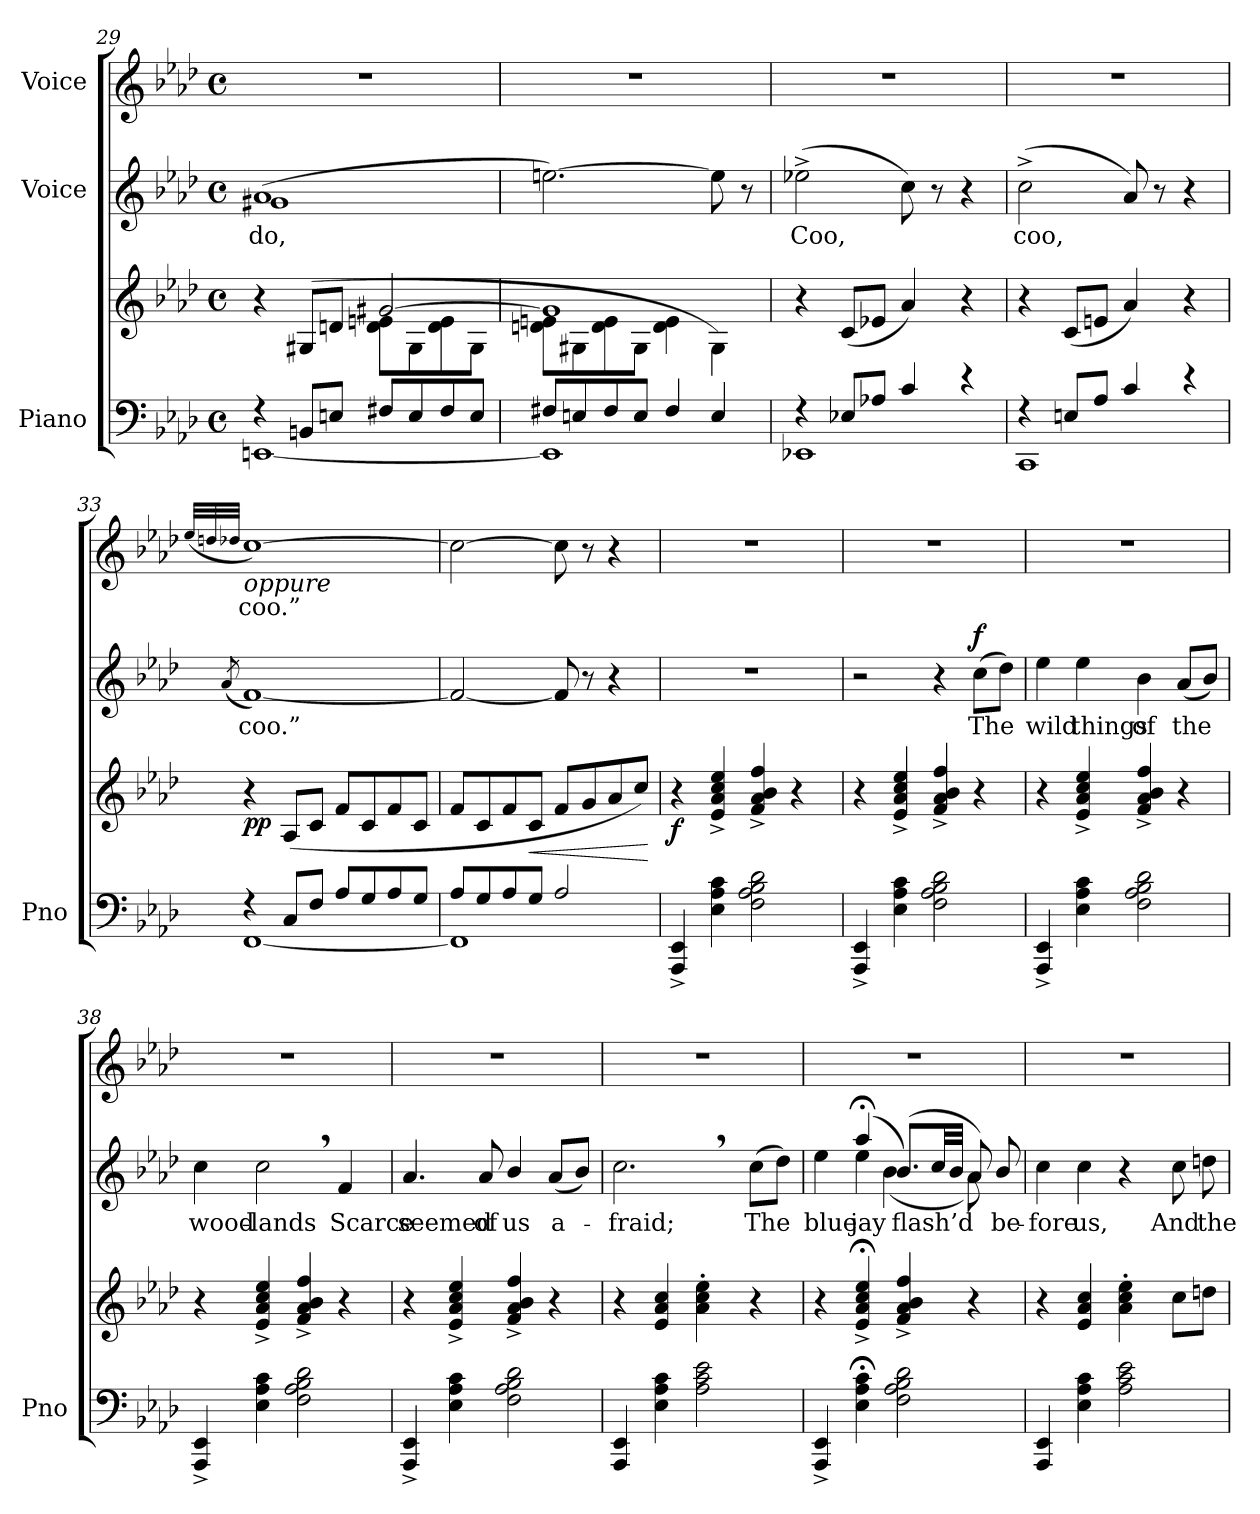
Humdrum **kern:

**kern	**kern	**dynam	**kern	**text	**dynam	**kern	**text
*part3	*part3	*part3	*part2	*part2	*part2	*part1	*part1
*staff4	*staff3	*staff3/4	*staff2	*staff2	*staff2	*staff1	*staff1
*I"Piano	*	*	*I"Voice	*	*	*I"Voice	*
*I'Pno	*	*	*	*	*	*	*
!!LO:LB:g=z
*clefF4	*clefG2	*	*clefG2	*	*	*clefG2	*
*k[b-e-a-d-]	*k[b-e-a-d-]	*	*k[b-e-a-d-]	*	*	*k[b-e-a-d-]	*
*M4/4	*M4/4	*	*M4/4	*	*	*M4/4	*
*met(c)	*met(c)	*	*met(c)	*	*	*met(c)	*
=29	=29	=29	=29	=29	=29	=29	=29
*^	*^	*	*	*	*	*	*
!	!	!	!	!	!	!LO:LY:b	!	!	!
*	*	*	*	*	*^	*	*	*	*
4r	[1EEn	2ryy	4r	.	(>1a-	1g#X	do,	.	1r	.
8BBn/L	.	.	(>8G#X/L	.	.	.	.	.	.	.
8En/J	.	.	8dn/J	.	.	.	.	.	.	.
8F#X/L	.	[2g#X/	8d\ 8en\L	.	.	.	.	.	.	.
8E/	.	.	8G#\	.	.	.	.	.	.	.
8F#/	.	.	8d\ 8e\	.	.	.	.	.	.	.
8E/J	.	.	8G#\J	.	.	.	.	.	.	.
*	*	*	*	*	*v	*v	*	*	*	*
=30	=30	=30	=30	=30	=30	=30	=30	=30	=30
8F#X/L	1EE]	1g#]	8dn\ 8en\L	.	[2.een\)	.	.	1r	.
8En/	.	.	8G#X\	.	.	.	.	.	.
8F#/	.	.	8d\ 8e\	.	.	.	.	.	.
8E/J	.	.	8G#\J	.	.	.	.	.	.
4F#/	.	.	4d\ 4e\	.	.	.	.	.	.
4E/	.	.	4G#\)	.	8ee\]	.	.	.	.
.	.	.	.	.	8r	.	.	.	.
*	*	*v	*v	*	*	*	*	*	*
=31	=31	=31	=31	=31	=31	=31	=31	=31
!	!	!	!	!	!LO:LY:b	!	!	!
4r	1EE-X	4r	.	(2ee-X^\	Coo,	.	1r	.
8E-X/L	.	(8c/L	.	.	.	.	.	.
8A-X/J	.	8e-X/J	.	.	.	.	.	.
4c/	.	4a-/)	.	8cc\)	.	.	.	.
.	.	.	.	8r	.	.	.	.
4r	.	4r	.	4r	.	.	.	.
!!LO:LB:g=z
=32	=32	=32	=32	=32	=32	=32	=32	=32
!	!	!	!	!	!LO:LY:b	!	!	!
4r	1CC	4r	.	(2cc^\	coo,	.	1r	.
8En/L	.	(8c/L	.	.	.	.	.	.
8A-/J	.	8en/J	.	.	.	.	.	.
4c/	.	4a-/)	.	8a-/)	.	.	.	.
.	.	.	.	8r	.	.	.	.
4r	.	4r	.	4r	.	.	.	.
=33	=33	=33	=33	=33	=33	=33	=33	=33
.	.	.	.	.	.	.	(32qee-/LLL	.
.	.	.	.	.	.	.	32qddn/	.
.	.	.	.	(8qa-/	.	.	32qdd-X/JJJ	.
!	!	!	!	!	!	!	!LO:TX:b:i:t=oppure	!
!	!	!	!LO:DY:b	!	!LO:LY:b	!	!	!LO:LY:b
4r	[1FF	4r	pp	[1f)	coo.”	.	[1cc)	coo.”
8C/L	.	(8A-/L	.	.	.	.	.	.
8F/J	.	8c/J	.	.	.	.	.	.
8A-/L	.	8f/L	.	.	.	.	.	.
8G/	.	8c/	.	.	.	.	.	.
8A-/	.	8f/	.	.	.	.	.	.
8G/J	.	8c/J	.	.	.	.	.	.
=34	=34	=34	=34	=34	=34	=34	=34	=34
8A-/L	1FF]	8f/L	.	2f/_	.	.	2cc\_	.
8G/	.	8c/	.	.	.	.	.	.
8A-/	.	8f/	.	.	.	.	.	.
!	!	!	!LO:HP:b	!	!	!	!	!
8G/J	.	8c/J	<	.	.	.	.	.
2A-/	.	8f/L	.	8f/]	.	.	8cc\]	.
.	.	8g/	.	8r	.	.	8r	.
.	.	8a-/	.	4r	.	.	4r	.
.	.	8cc/J)	.	.	.	.	.	.
*v	*v	*	*	*	*	*	*	*
.	.	[	.	.	.	.	.
!!LO:PB:g=z
=35	=35	=35	=35	=35	=35	=35	=35
*^	*	*	*	*	*	*	*
!	!	!	!LO:DY:b	!	!	!	!	!
4AAA-/^ 4EE-/^	2..ryy	4r	f	1r	.	.	1r	.
4E-\ 4A-\ 4c\	.	4e-/^< 4a-/^< 4cc/^< 4ee-/^<	.	.	.	.	.	.
2F\ 2A-\ 2B-\ 2d-\	.	4f/^< 4a-/^< 4b-/^< 4ff/^<	.	.	.	.	.	.
.	.	4r	.	.	.	.	.	.
.	8ryy	.	.	.	.	.	.	.
=36	=36	=36	=36	=36	=36	=36	=36	=36
4AAA-/^ 4EE-/^	2..ryy	4r	.	2r	.	.	1r	.
4E-\ 4A-\ 4c\	.	4e-/^ 4a-/^ 4cc/^ 4ee-/^	.	.	.	.	.	.
2F\ 2A-\ 2B-\ 2d-\	.	4f/^ 4a-/^ 4b-/^ 4ff/^	.	4r	.	.	.	.
!	!	!	!	!	!LO:LY:b	!LO:DY:a	!	!
.	.	4r	.	(8cc\L	The	f	.	.
.	8ryy	.	.	8dd-\J)	.	.	.	.
=37	=37	=37	=37	=37	=37	=37	=37	=37
!	!	!	!	!	!LO:LY:b	!	!	!
4AAA-/^ 4EE-/^	2..ryy	4r	.	4ee-\	wild	.	1r	.
!	!	!	!	!	!LO:LY:b	!	!	!
4E-\ 4A-\ 4c\	.	4e-/^ 4a-/^ 4cc/^ 4ee-/^	.	4ee-\	things	.	.	.
!	!	!	!	!	!LO:LY:b	!	!	!
2F\ 2A-\ 2B-\ 2d-\	.	4f/^ 4a-/^ 4b-/^ 4ff/^	.	4b-\	of	.	.	.
!	!	!	!	!	!LO:LY:b	!	!	!
.	.	4r	.	(8a-/L	the	.	.	.
.	8ryy	.	.	8b-/J)	.	.	.	.
!!LO:LB:g=z
=38	=38	=38	=38	=38	=38	=38	=38	=38
!	!	!	!	!	!LO:LY:b	!	!	!
4AAA-/^ 4EE-/^	2..ryy	4r	.	4cc\	wood-	.	1r	.
!	!	!	!	!	!LO:LY:b	!	!	!
4E-\ 4A-\ 4c\	.	4e-/^ 4a-/^ 4cc/^ 4ee-/^	.	2cc,\	-lands	.	.	.
2F\ 2A-\ 2B-\ 2d-\	.	4f/^ 4a-/^ 4b-/^ 4ff/^	.	.	.	.	.	.
!	!	!	!	!	!LO:LY:b	!	!	!
.	.	4r	.	4f/	Scarce	.	.	.
.	8ryy	.	.	.	.	.	.	.
=39	=39	=39	=39	=39	=39	=39	=39	=39
!	!	!	!	!	!LO:LY:b	!	!	!
4AAA-/^ 4EE-/^	2..ryy	4r	.	4.a-/	seemed	.	1r	.
4E-\ 4A-\ 4c\	.	4e-/^ 4a-/^ 4cc/^ 4ee-/^	.	.	.	.	.	.
!	!	!	!	!	!LO:LY:b	!	!	!
.	.	.	.	8a-/	of	.	.	.
!	!	!	!	!	!LO:LY:b	!	!	!
2F\ 2A-\ 2B-\ 2d-\	.	4f/^ 4a-/^ 4b-/^ 4ff/^	.	4b-/	us	.	.	.
!	!	!	!	!	!LO:LY:b	!	!	!
.	.	4r	.	(8a-/L	a-	.	.	.
.	8ryy	.	.	8b-/J)	.	.	.	.
=40	=40	=40	=40	=40	=40	=40	=40	=40
!	!	!	!	!	!LO:LY:b	!	!	!
4AAA-/ 4EE-/	2ryy	4r	.	2.cc,\	-fraid;	.	1r	.
4E-\ 4A-\ 4c\	.	4e-/ 4a-/ 4cc/	.	.	.	.	.	.
2A-\ 2c\ 2e-\	8ryy	4a-\' 4cc\' 4ee-\'	.	.	.	.	.	.
.	4.ryy	.	.	.	.	.	.	.
!	!	!	!	!	!LO:LY:b	!	!	!
.	.	4r	.	(8cc\L	The	.	.	.
.	.	.	.	8dd-\J)	.	.	.	.
!!LO:LB:g=z
=41	=41	=41	=41	=41	=41	=41	=41	=41
!	!	!	!	!	!LO:LY:b	!	!	!
*	*	*	*	*^	*	*	*	*
4AAA-/^ 4EE-/^	2..ryy	4r	.	4ee-\	4ryy	blue	.	1r	.
!	!	!	!	!	!	!LO:LY:b	!	!	!
4E-\; 4A-\; 4c\;	.	4e-/;<^ 4a-/;<^ 4cc/;<^ 4ee-/;<^	.	(4aa-;</	4ee-\	jay	.	.	.
!	!	!	!	!LO:N:head=solid	!LO:N:head=solid	!LO:LY:b	!	!	!
2F\ 2A-\ 2B-\ 2d-\	.	4f/^ 4a-/^ 4b-/^ 4ff/^	.	(8.b-/L)	(4b-\	flash’d	.	.	.
.	.	.	.	32cc/LL	.	.	.	.	.
.	.	.	.	32b-/JJJ	.	.	.	.	.
.	.	4r	.	8a-/)	8a-\)	.	.	.	.
!	!	!	!	!	!	!LO:LY:b	!	!	!
.	8ryy	.	.	8b-/	8ryy	be-	.	.	.
=42	=42	=42	=42	=42	=42	=42	=42	=42	=42
!	!	!	!	!	!	!LO:LY:b	!	!	!
*	*	*	*	*v	*v	*	*	*	*
4AAA-/ 4EE-/	2ryy	4r	.	4cc\	-fore	.	1r	.
!	!	!	!	!	!LO:LY:b	!	!	!
4E-\ 4A-\ 4c\	.	4e-/ 4a-/ 4cc/	.	4cc\	us,	.	.	.
2A-\ 2c\ 2e-\	8ryy	4a-\' 4cc\' 4ee-\'	.	4r	.	.	.	.
.	8ryy	.	.	.	.	.	.	.
!	!	!	!	!	!LO:LY:b	!	!	!
.	4ryy	8cc\L	.	8cc\	And	.	.	.
!	!	!	!	!	!LO:LY:b	!	!	!
.	.	8ddn\J	.	8ddn\	the	.	.	.
*v	*v	*	*	*	*	*	*	*
=	=	=	=	=	=	=	=
*-	*-	*-	*-	*-	*-	*-	*-
